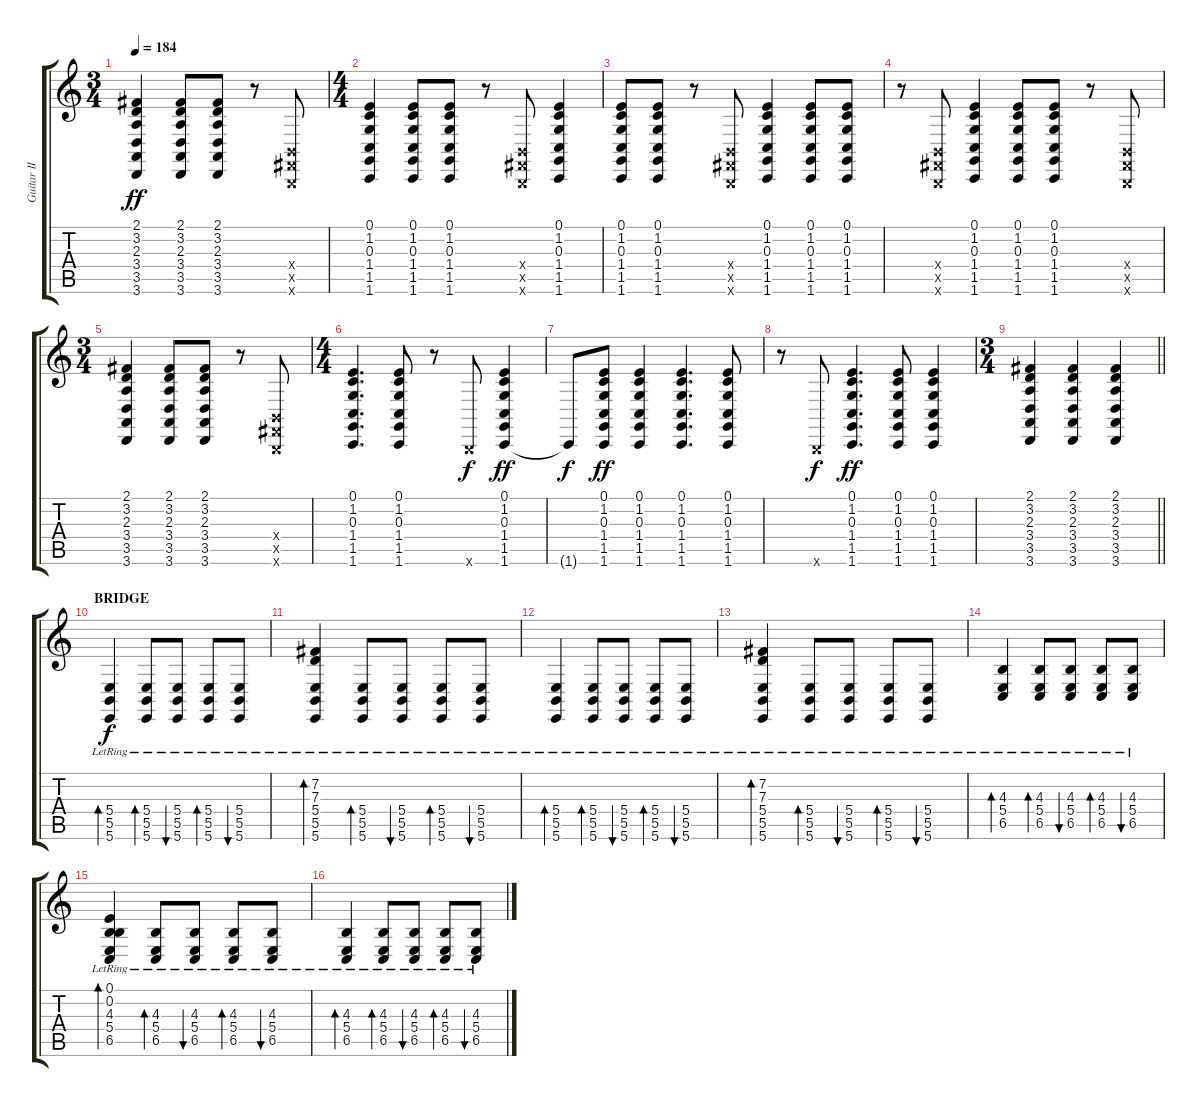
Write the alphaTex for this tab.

\track ("Guitar II BF#BGBE " "Guitar II ") {instrument voiceoohs}
\staff {score tabs}
\tuning (E4 B3 G3 B2 Gb2 B1) {hide}
\ts (3 4)
\tempo 184
\clef g2
\ks c
(2.1 3.2 2.3 3.4 3.5 3.6).4{dy ff} (2.1 3.2 2.3 3.4 3.5 3.6).8 (2.1 3.2 2.3 3.4 3.5 3.6).8 r.8 (0.4{x} 0.5{x} 0.6{x}).8 |
\ts (4 4)
(0.1 1.2 0.3 1.4 1.5 1.6).4 (0.1 1.2 0.3 1.4 1.5 1.6).8 (0.1 1.2 0.3 1.4 1.5 1.6).8 r.8 (0.4{x} 0.5{x} 0.6{x}).8 (0.1 1.2 0.3 1.4 1.5 1.6).4 |
(0.1 1.2 0.3 1.4 1.5 1.6).8 (0.1 1.2 0.3 1.4 1.5 1.6).8 r.8 (0.4{x} 0.5{x} 0.6{x}).8 (0.1 1.2 0.3 1.4 1.5 1.6).4 (0.1 1.2 0.3 1.4 1.5 1.6).8 (0.1 1.2 0.3 1.4 1.5 1.6).8 |
r.8 (0.4{x} 0.5{x} 0.6{x}).8 (0.1 1.2 0.3 1.4 1.5 1.6).4 (0.1 1.2 0.3 1.4 1.5 1.6).8 (0.1 1.2 0.3 1.4 1.5 1.6).8 r.8 (0.4{x} 0.5{x} 0.6{x}).8 |
\ts (3 4)
(2.1 3.2 2.3 3.4 3.5 3.6).4 (2.1 3.2 2.3 3.4 3.5 3.6).8 (2.1 3.2 2.3 3.4 3.5 3.6).8 r.8 (0.4{x} 0.5{x} 0.6{x}).8 |
\ts (4 4)
(0.1 1.2 0.3 1.4 1.5 1.6).4{d} (0.1 1.2 0.3 1.4 1.5 1.6).8 r.8 0.6{x}.8{dy f} (0.1 1.2 0.3 1.4 1.5 1.6).4{dy ff} |
1.6{t}.8{dy f} (0.1 1.2 0.3 1.4 1.5 1.6).8{dy ff} (0.1 1.2 0.3 1.4 1.5 1.6).4 (0.1 1.2 0.3 1.4 1.5 1.6).4{d} (0.1 1.2 0.3 1.4 1.5 1.6).8 |
r.8 0.6{x}.8{dy f} (0.1 1.2 0.3 1.4 1.5 1.6).4{d dy ff} (0.1 1.2 0.3 1.4 1.5 1.6).8 (0.1 1.2 0.3 1.4 1.5 1.6).4 |
\ts (3 4)
\barLineRight lightlight
(2.1 3.2 2.3 3.4 3.5 3.6).4 (2.1 3.2 2.3 3.4 3.5 3.6).4 (2.1 3.2 2.3 3.4 3.5 3.6).4 |
\section ("" "BRIDGE")
(5.4{lr} 5.5{lr} 5.6{lr}).4{bd 60 dy f instrument overdrivenguitar} (5.4{lr} 5.5{lr} 5.6{lr}).8{bd 60} (5.4{lr} 5.5{lr} 5.6{lr}).8{bu 60} (5.4{lr} 5.5{lr} 5.6{lr}).8{bd 60} (5.4{lr} 5.5{lr} 5.6{lr}).8{bu 60} |
(7.2{lr} 7.3{lr} 5.4{lr} 5.5{lr} 5.6{lr}).4{bd 60} (5.4{lr} 5.5{lr} 5.6{lr}).8{bd 60} (5.4{lr} 5.5{lr} 5.6{lr}).8{bu 60} (5.4{lr} 5.5{lr} 5.6{lr}).8{bd 60} (5.4{lr} 5.5{lr} 5.6{lr}).8{bu 60} |
(5.4{lr} 5.5{lr} 5.6{lr}).4{bd 60 instrument overdrivenguitar} (5.4{lr} 5.5{lr} 5.6{lr}).8{bd 60} (5.4{lr} 5.5{lr} 5.6{lr}).8{bu 60} (5.4{lr} 5.5{lr} 5.6{lr}).8{bd 60} (5.4{lr} 5.5{lr} 5.6{lr}).8{bu 60} |
(7.2{lr} 7.3{lr} 5.4{lr} 5.5{lr} 5.6{lr}).4{bd 60} (5.4{lr} 5.5{lr} 5.6{lr}).8{bd 60} (5.4{lr} 5.5{lr} 5.6{lr}).8{bu 60} (5.4{lr} 5.5{lr} 5.6{lr}).8{bd 60} (5.4{lr} 5.5{lr} 5.6{lr}).8{bu 60} |
(4.3{lr} 5.4{lr} 6.5{lr}).4{bd 60 instrument overdrivenguitar} (4.3{lr} 5.4{lr} 6.5{lr}).8{bd 60} (4.3{lr} 5.4{lr} 6.5{lr}).8{bu 60} (4.3{lr} 5.4{lr} 6.5{lr}).8{bd 60} (4.3{lr} 5.4{lr} 6.5{lr}).8{bu 60} |
(0.1{lr} 0.2{lr} 4.3{lr} 5.4{lr} 6.5{lr}).4{bd 60 instrument overdrivenguitar} (4.3{lr} 5.4{lr} 6.5{lr}).8{bd 60} (4.3{lr} 5.4{lr} 6.5{lr}).8{bu 60} (4.3{lr} 5.4{lr} 6.5{lr}).8{bd 60} (4.3{lr} 5.4{lr} 6.5{lr}).8{bu 60} |
(4.3{lr} 5.4{lr} 6.5{lr}).4{bd 60 instrument overdrivenguitar} (4.3{lr} 5.4{lr} 6.5{lr}).8{bd 60} (4.3{lr} 5.4{lr} 6.5{lr}).8{bu 60} (4.3{lr} 5.4{lr} 6.5{lr}).8{bd 60} (4.3{lr} 5.4{lr} 6.5{lr}).8{bu 60}
